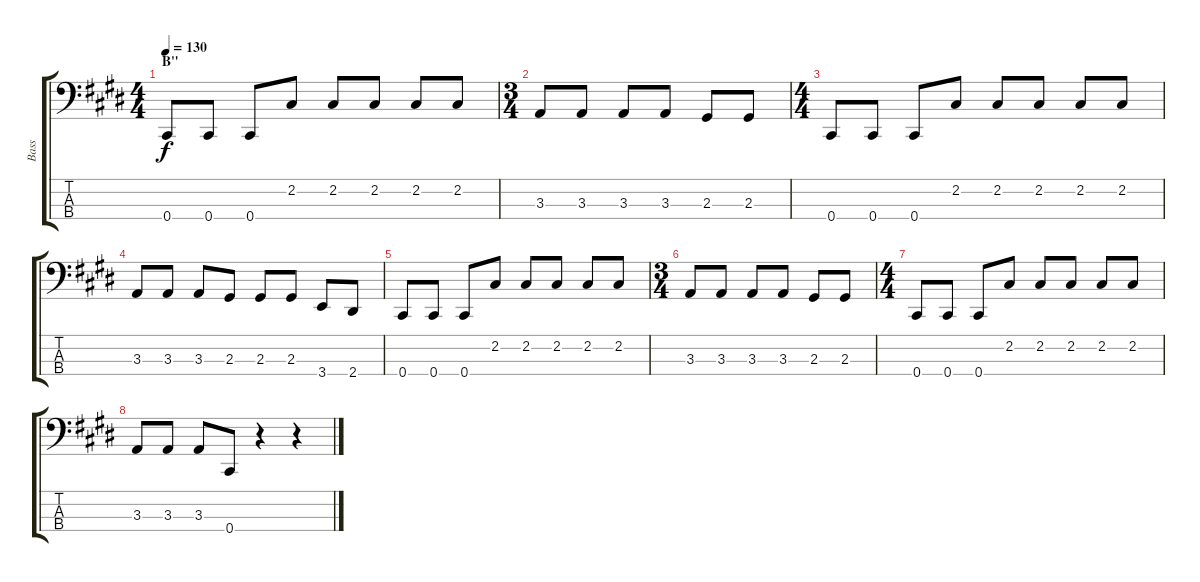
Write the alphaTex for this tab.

\track ("Bass" "Bass") {instrument electricbassfinger}
\staff {score tabs}
\tuning (E2 B1 Gb1 Db1) {hide}
\ts (4 4)
\section ("" "B''")
\tempo 130
\clef f4
\ks e
0.4.8{dy f} 0.4.8 0.4.8 2.2.8 2.2.8 2.2.8 2.2.8 2.2.8 |
\ts (3 4)
3.3.8 3.3.8 3.3.8 3.3.8 2.3.8 2.3.8 |
\ts (4 4)
0.4.8 0.4.8 0.4.8 2.2.8 2.2.8 2.2.8 2.2.8 2.2.8 |
3.3.8 3.3.8 3.3.8 2.3.8 2.3.8 2.3.8 3.4.8 2.4.8 |
0.4.8 0.4.8 0.4.8 2.2.8 2.2.8 2.2.8 2.2.8 2.2.8 |
\ts (3 4)
3.3.8 3.3.8 3.3.8 3.3.8 2.3.8 2.3.8 |
\ts (4 4)
0.4.8 0.4.8 0.4.8 2.2.8 2.2.8 2.2.8 2.2.8 2.2.8 |
3.3.8 3.3.8 3.3.8 0.4.8 r.4 r.4
